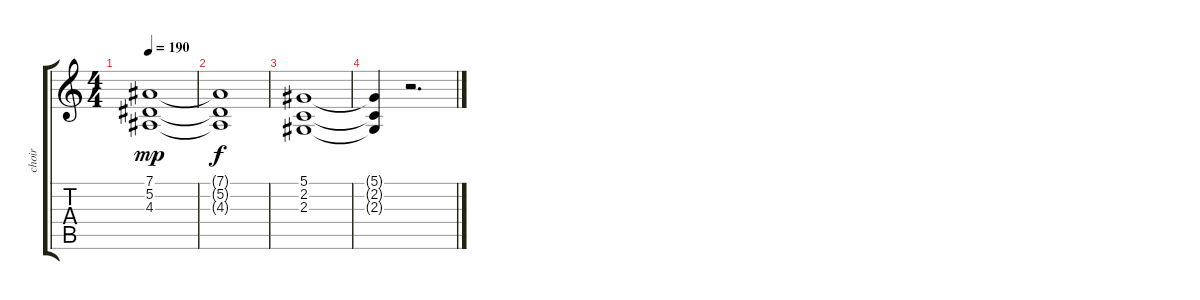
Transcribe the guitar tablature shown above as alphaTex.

\track ("choir" "choir") {instrument pad4choir}
\staff {score tabs}
\tuning (Eb4 Bb3 Gb3 Db3 Ab2 Eb2) {hide}
\ts (4 4)
\tempo 190
\clef g2
\ks c
(7.1 5.2 4.3).1{dy mp} |
(7.1{t} 5.2{t} 4.3{t}).1{dy f} |
(5.1 2.2 2.3).1 |
(5.1{t} 2.2{t} 2.3{t}).4 r.2{d}
